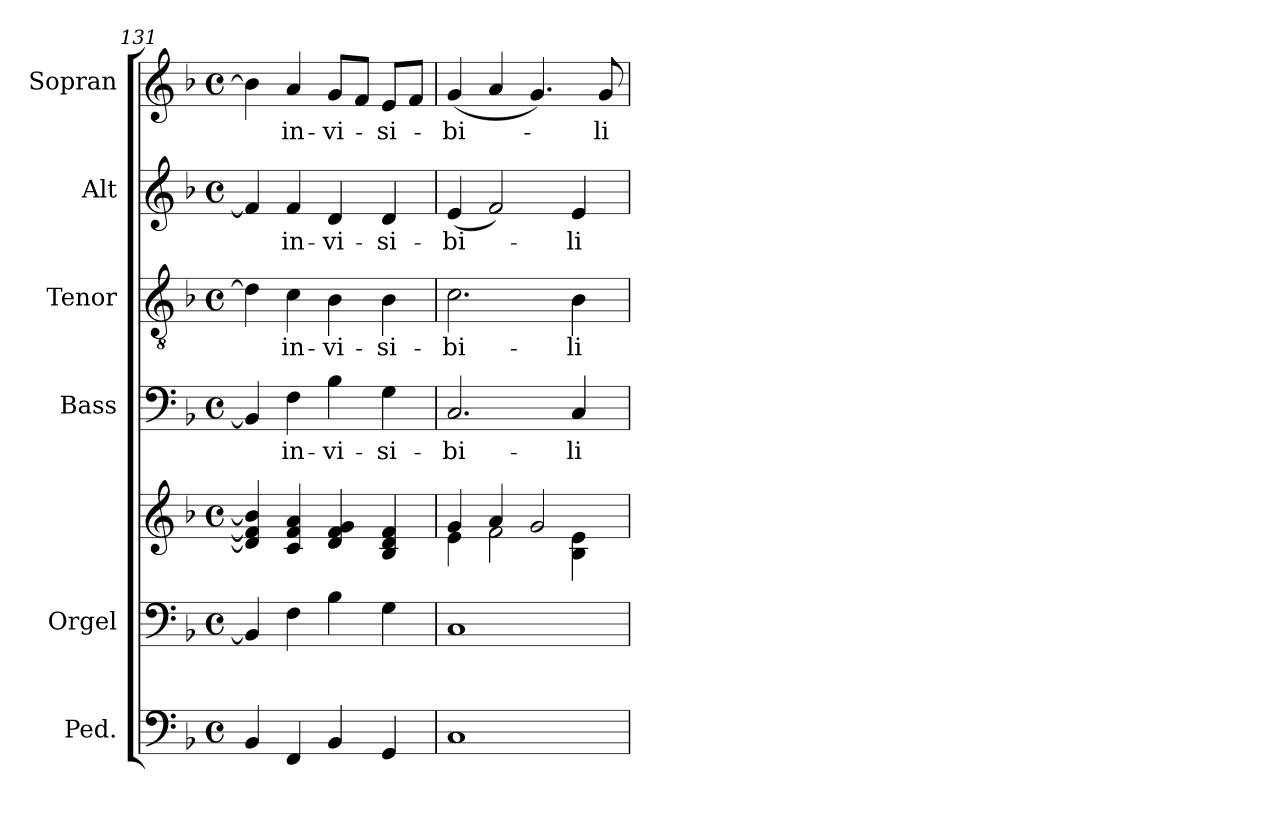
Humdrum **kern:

**kern	**kern	**kern	**kern	**text	**kern	**text	**kern	**text	**kern	**text
*part6	*part5	*part5	*part4	*part4	*part3	*part3	*part2	*part2	*part1	*part1
*staff7	*staff6	*staff5	*staff4	*staff4	*staff3	*staff3	*staff2	*staff2	*staff1	*staff1
*I"Ped.	*I"Orgel	*	*I"Bass	*	*I"Tenor	*	*I"Alt	*	*I"Sopran	*
*	*I'Org.	*	*I'B.	*	*I'T.	*	*I'A.	*	*I'S.	*
*clefF4	*clefF4	*clefG2	*clefF4	*	*clefGv2	*	*clefG2	*	*clefG2	*
*ITrd7c12	*	*	*	*	*	*	*	*	*	*
*k[b-]	*k[b-]	*k[b-]	*k[b-]	*	*k[b-]	*	*k[b-]	*	*k[b-]	*
*F:	*F:	*F:	*F:	*	*F:	*	*F:	*	*F:	*
*M4/4	*M4/4	*M4/4	*M4/4	*	*M4/4	*	*M4/4	*	*M4/4	*
*met(c)	*met(c)	*met(c)	*met(c)	*	*met(c)	*	*met(c)	*	*met(c)	*
=131	=131	=131	=131	=131	=131	=131	=131	=131	=131	=131
4BBB-/	4BB-/]	4d/] 4f/] 4b-/]	4BB-/]	.	4d\]	.	4f/]	.	4b-\]	.
!	!	!	!	!LO:LY:b	!	!LO:LY:b	!	!LO:LY:b	!	!LO:LY:b
4FFF/	4F\	4c/ 4f/ 4a/	4F\	in-	4c\	in-	4f/	in-	4a/	in-
!	!	!	!	!LO:LY:b	!	!LO:LY:b	!	!LO:LY:b	!	!LO:LY:b
4BBB-/	4B-\	4d/ 4f/ 4g/	4B-\	-vi-	4B-\	-vi-	4d/	-vi-	8g/L	-vi-
.	.	.	.	.	.	.	.	.	8f/J	.
!	!	!	!	!LO:LY:b	!	!LO:LY:b	!	!LO:LY:b	!	!LO:LY:b
4GGG/	4G\	4B-/ 4d/ 4f/	4G\	-si-	4B-\	-si-	4d/	-si-	8e/L	-si-
.	.	.	.	.	.	.	.	.	8f/J	.
=132	=132	=132	=132	=132	=132	=132	=132	=132	=132	=132
*	*	*^	*	*	*	*	*	*	*	*
!	!	!	!	!	!LO:LY:b	!	!LO:LY:b	!	!LO:LY:b	!	!LO:LY:b
1CC	1C	4g/	4e\	2.C/	-bi-	2.c\	-bi-	(<4e/	-bi-	(<4g/	-bi-
.	.	4a/	2f\	.	.	.	.	2f/)	.	4a/	.
.	.	2g/	.	.	.	.	.	.	.	4.g/)	.
!	!	!	!	!	!LO:LY:b	!	!LO:LY:b	!	!LO:LY:b	!	!
.	.	.	4B-\ 4e\	4C/	-li-	4B-\	-li-	4e/	-li-	.	.
!	!	!	!	!	!	!	!	!	!	!	!LO:LY:b
.	.	.	.	.	.	.	.	.	.	8g/	-li-
*	*	*v	*v	*	*	*	*	*	*	*	*
=	=	=	=	=	=	=	=	=	=	=
*-	*-	*-	*-	*-	*-	*-	*-	*-	*-	*-
